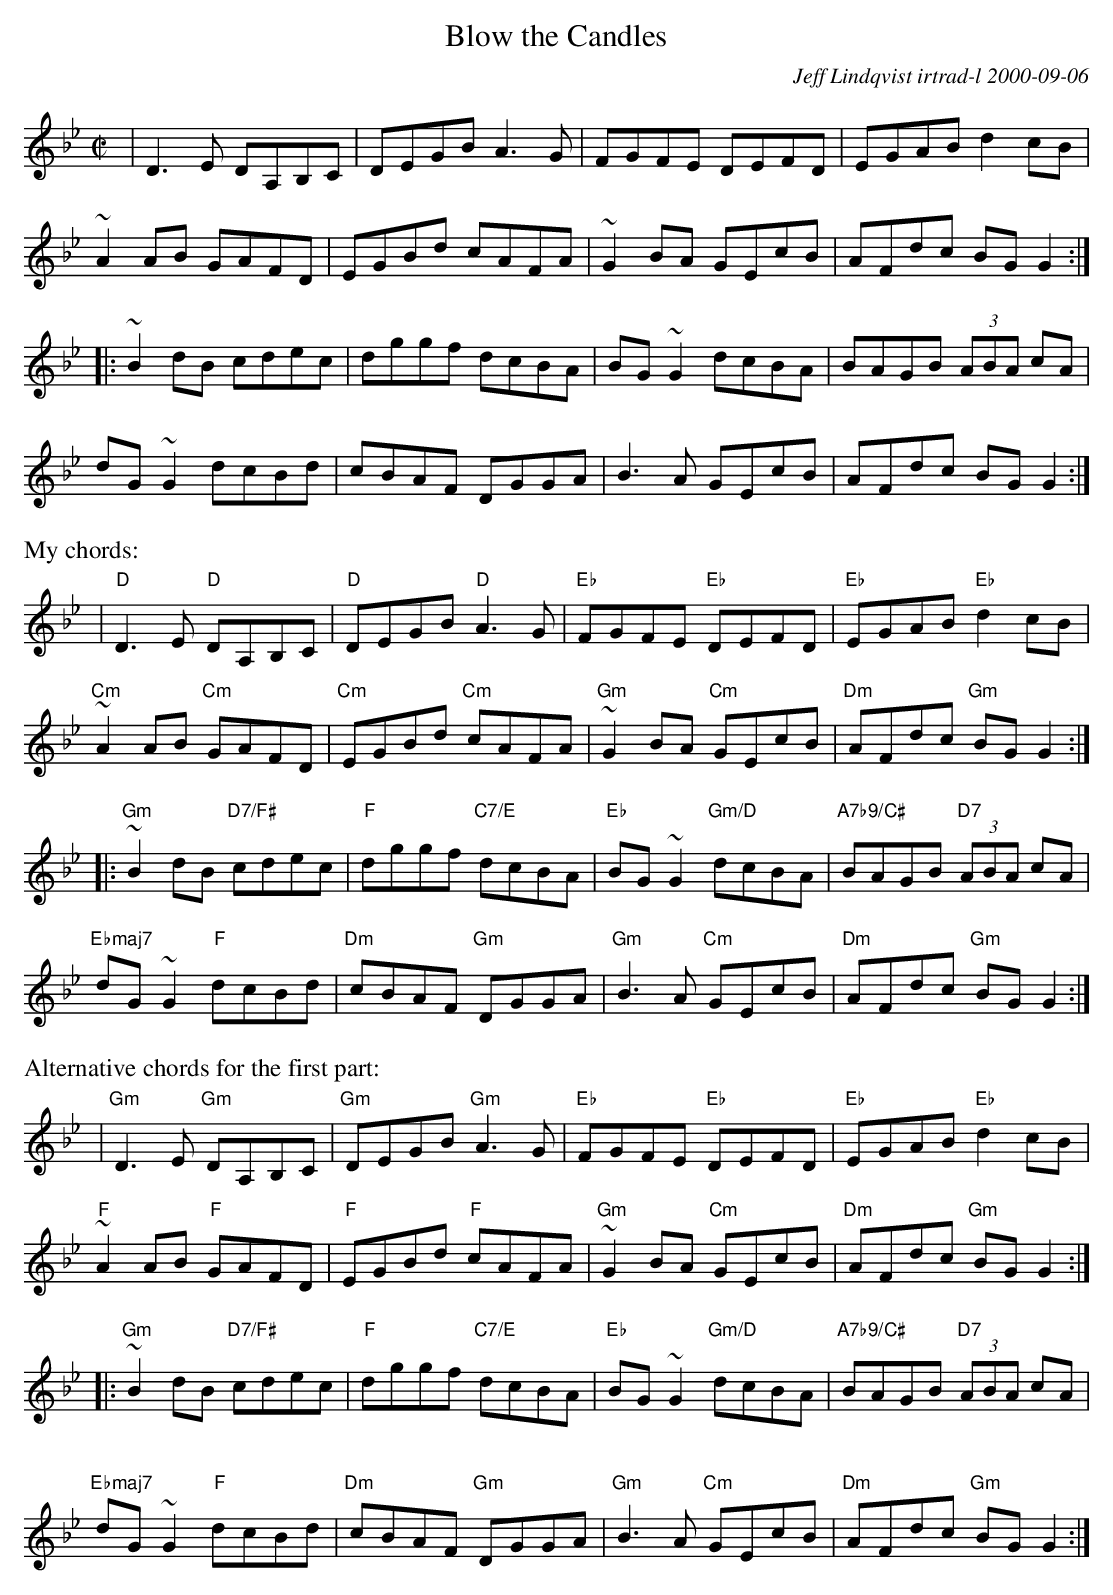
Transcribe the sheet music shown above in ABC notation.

X:1
T:Blow the Candles
C:Jeff Lindqvist irtrad-l 2000-09-06
M:C|
L:1/8
K:Gm % (D phrygian)
| D3E DA,B,C|DEGB A3G|FGFE DEFD|EGAB d2cB|
  ~A2AB GAFD|EGBd cAFA|~G2BA GEcB|AFdc BGG2:|
|:~B2dB cdec | dggf dcBA | BG~G2 dcBA | BAGB (3ABA cA |
  dG~G2 dcBd | cBAF DGGA | B3A GEcB | AFdc BGG2 :|
%%text My chords:
| "D"D3E "D"DA,B,C | "D"DEGB "D"A3G | "Eb"FGFE "Eb"DEFD | "Eb"EGAB "Eb"d2cB |
  "Cm"~A2AB "Cm"GAFD | "Cm"EGBd "Cm"cAFA | "Gm"~G2BA "Cm"GEcB | "Dm"AFdc "Gm"BGG2 :|
|:"Gm"~B2dB "D7/F#"cdec | "F"dggf "C7/E"dcBA | "Eb"BG~G2 "Gm/D"dcBA | "A7b9/C#"BAGB "D7"(3ABA cA |
  "Ebmaj7"dG~G2 "F"dcBd | "Dm"cBAF "Gm"DGGA | "Gm"B3A "Cm"GEcB | "Dm"AFdc "Gm"BGG2 :|
%%text Alternative chords for the first part:
| "Gm"D3E "Gm"DA,B,C | "Gm"DEGB "Gm"A3G | "Eb"FGFE "Eb"DEFD | "Eb"EGAB "Eb"d2cB |
  "F"~A2AB "F"GAFD | "F"EGBd "F"cAFA | "Gm"~G2BA "Cm"GEcB | "Dm"AFdc "Gm"BGG2 :|
|:"Gm"~B2dB "D7/F#"cdec | "F"dggf "C7/E"dcBA | "Eb"BG~G2 "Gm/D"dcBA | "A7b9/C#"BAGB "D7"(3ABA cA |
  "Ebmaj7"dG~G2 "F"dcBd | "Dm"cBAF "Gm"DGGA | "Gm"B3A "Cm"GEcB | "Dm"AFdc "Gm"BGG2 :|
